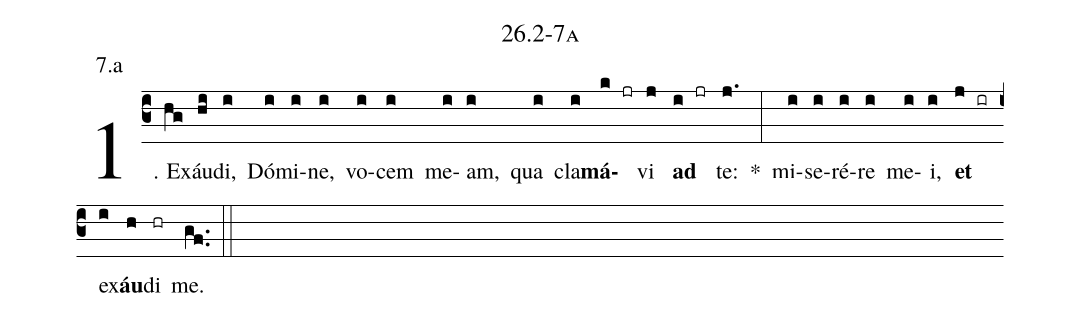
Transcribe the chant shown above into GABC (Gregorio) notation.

name: 26.2-7a;
annotation: 7.a;
%%
(c3)1. Ex(hg)áu(hi)di,(i) Dó(i)mi(i)ne,(i) vo(i)cem(i) me(i)am,(i) qua(i) cla(i)<b>má</b>(k jr)vi(j) <b>ad</b>(i jr) te:(j.) *(:) mi(i)se(i)ré(i)re(i) me(i)i,(i) <b>et</b>(j ir) ex(i)<b>áu</b>(h)di(hr) me.(gf..) (::)


%E(i) u(i) o(j) u(i) a(h) e.(gf..) (::)
